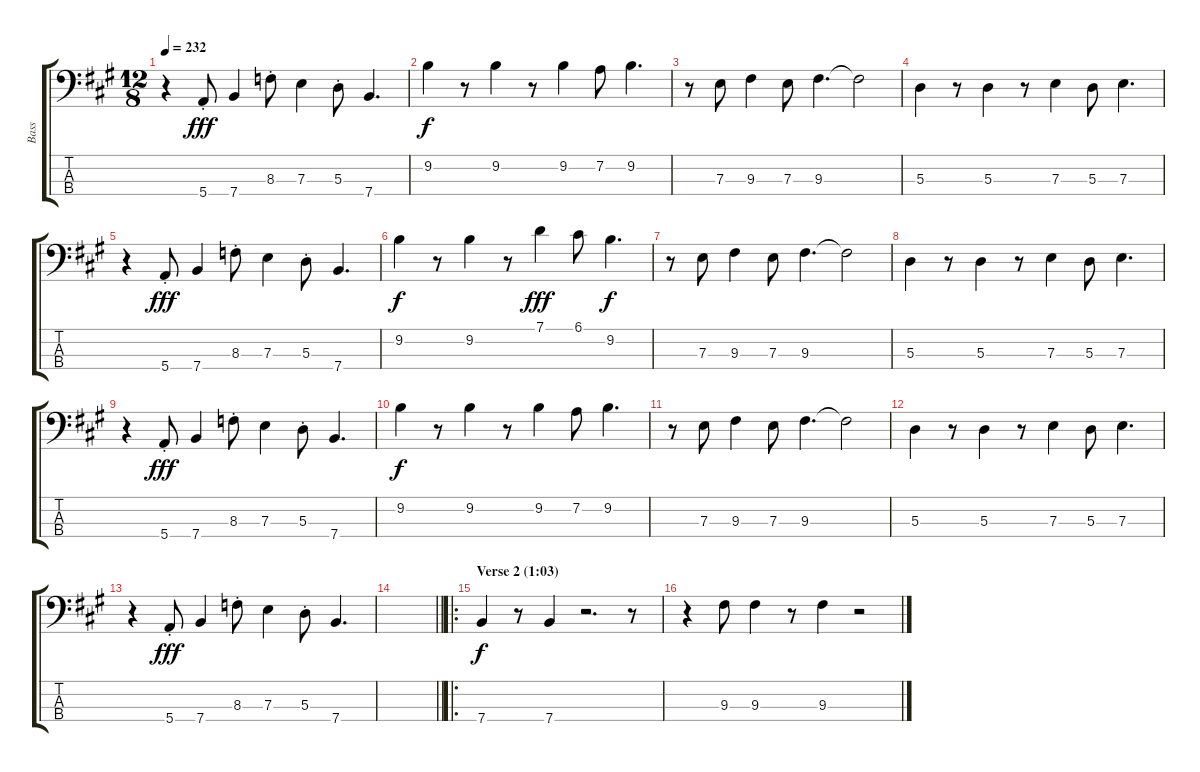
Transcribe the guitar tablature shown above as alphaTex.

\track ("Bass" "Bass") {instrument fretlessbass}
\staff {score tabs}
\tuning (G2 D2 A1 E1) {hide}
\ts (12 8)
\tempo 232
\clef f4
\ks a
r.4{dy f} 5.4{st}.8{dy fff} 7.4.4 8.3{st}.8 7.3.4 5.3{st}.8 7.4.4{d} |
9.2.4{dy f} r.8 9.2.4 r.8 9.2.4 7.2.8 9.2.4{d} |
r.8 7.3.8 9.3.4 7.3.8 9.3.4{d} 9.3{t}.2 |
5.3.4 r.8 5.3.4 r.8 7.3.4 5.3.8 7.3.4{d} |
r.4 5.4{st}.8{dy fff} 7.4.4 8.3{st}.8 7.3.4 5.3{st}.8 7.4.4{d} |
9.2.4{dy f} r.8 9.2.4 r.8 7.1.4{dy fff} 6.1.8 9.2.4{d dy f} |
r.8 7.3.8 9.3.4 7.3.8 9.3.4{d} 9.3{t}.2 |
5.3.4 r.8 5.3.4 r.8 7.3.4 5.3.8 7.3.4{d} |
r.4 5.4{st}.8{dy fff} 7.4.4 8.3{st}.8 7.3.4 5.3{st}.8 7.4.4{d} |
9.2.4{dy f} r.8 9.2.4 r.8 9.2.4 7.2.8 9.2.4{d} |
r.8 7.3.8 9.3.4 7.3.8 9.3.4{d} 9.3{t}.2 |
5.3.4 r.8 5.3.4 r.8 7.3.4 5.3.8 7.3.4{d} |
r.4 5.4{st}.8{dy fff} 7.4.4 8.3{st}.8 7.3.4 5.3{st}.8 7.4.4{d} |
\barLineRight lightlight
|
\ro
\section ("" "Verse 2 (1:03)")
7.4.4{dy f} r.8 7.4.4 r.2{d} r.8 |
r.4 9.3.8 9.3.4 r.8 9.3.4 r.2
